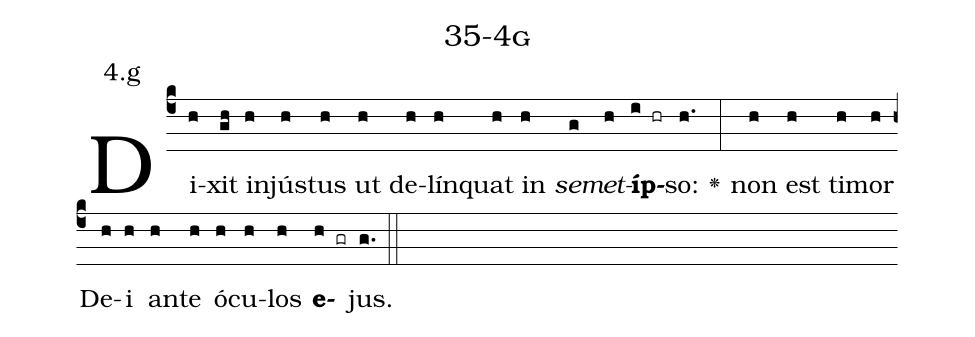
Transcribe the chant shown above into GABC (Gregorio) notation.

name: 35-4g;
annotation: 4.g;
%%
(c4)Di(h)xit(gh) in(h)jús(h)tus(h) ut(h) de(h)lín(h)quat(h) in(h) <i>se</i>(g)<i>met</i>(h)<b>íp</b>(i hr)so:(h.) <v>\greheightstar</v>(:) non(h) est(h) ti(h)mor(h) De(h)i(h) an(h)te(h) ó(h)cu(h)los(h) <b>e</b>(h gr)jus.(g.) (::)


%E(h) u(h) o(h) u(h) a(h) e.(g.) (::)
